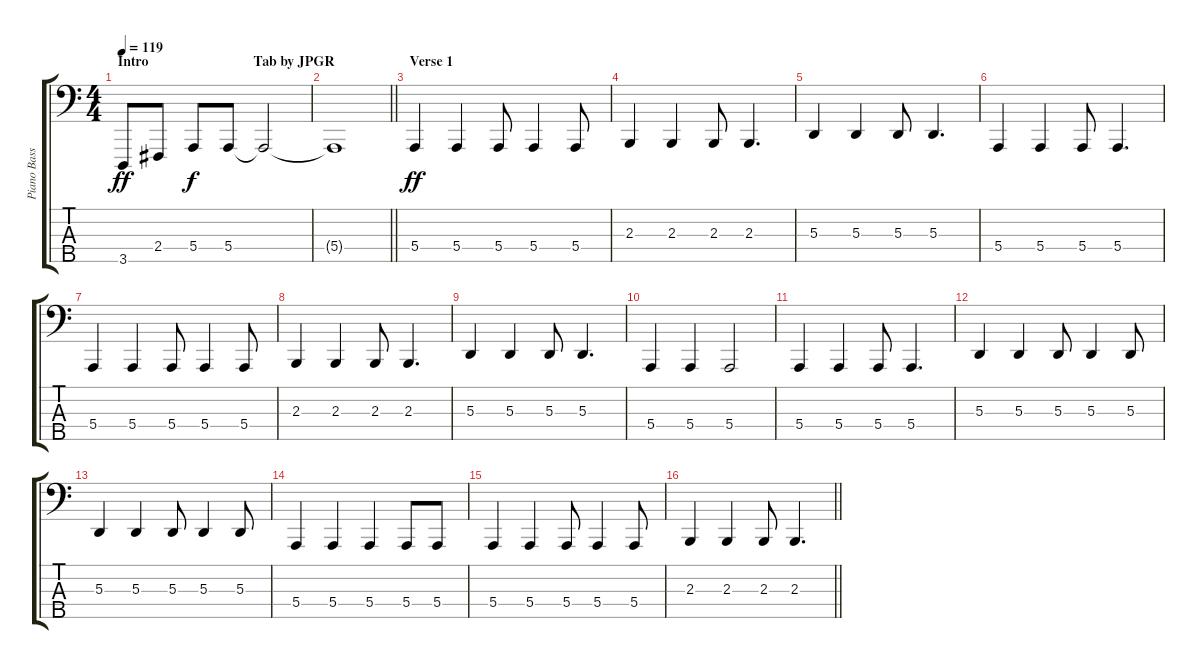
\track ("Piano Bass (Paul McCartney)" "Piano Bass") {instrument acousticgrandpiano}
\staff {score tabs}
\tuning (G2 D2 A1 E1 B0) {hide}
\ts (4 4)
\section ("" "Intro                              Tab by JPGR")
\tempo 119
\clef f4
\ks c
3.5.8{dy ff instrument acousticgrandpiano} 2.4.8 5.4.8{dy f} 5.4.8 5.4{t}.2 |
\barLineRight lightlight
5.4{t}.1 |
\section ("" "Verse 1")
5.4.4{dy ff} 5.4.4 5.4.8 5.4.4 5.4.8 |
2.3.4 2.3.4 2.3.8 2.3.4{d} |
5.3.4 5.3.4 5.3.8 5.3.4{d} |
5.4.4 5.4.4 5.4.8 5.4.4{d} |
5.4.4 5.4.4 5.4.8 5.4.4 5.4.8 |
2.3.4 2.3.4 2.3.8 2.3.4{d} |
5.3.4 5.3.4 5.3.8 5.3.4{d} |
5.4.4 5.4.4 5.4.2 |
5.4.4 5.4.4 5.4.8 5.4.4{d} |
5.3.4 5.3.4 5.3.8 5.3.4 5.3.8 |
5.3.4 5.3.4 5.3.8 5.3.4 5.3.8 |
5.4.4 5.4.4 5.4.4 5.4.8 5.4.8 |
5.4.4 5.4.4 5.4.8 5.4.4 5.4.8 |
\barLineRight lightlight
2.3.4 2.3.4 2.3.8 2.3.4{d}
